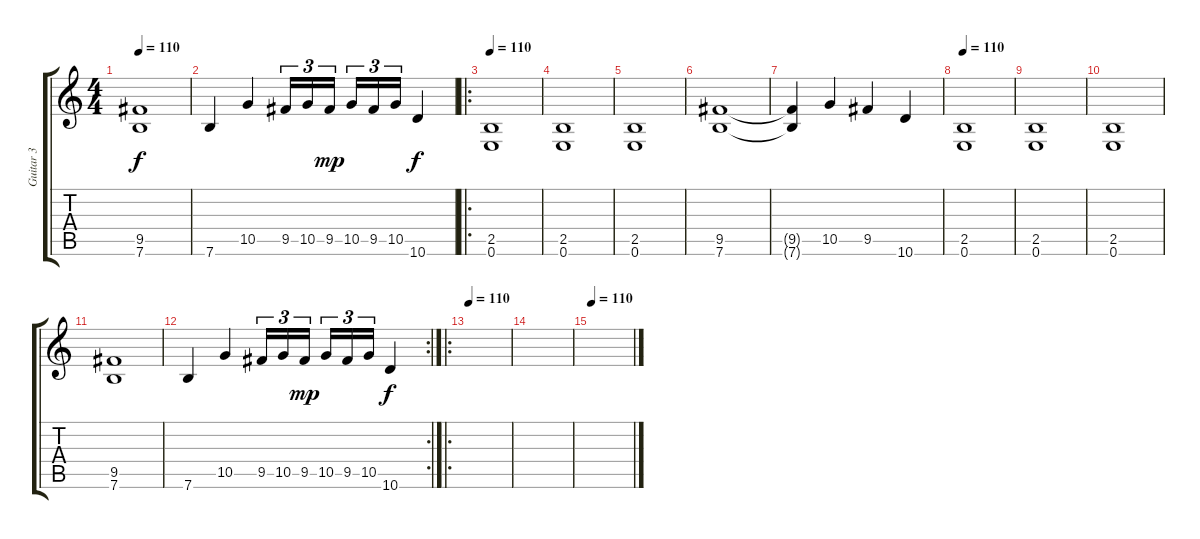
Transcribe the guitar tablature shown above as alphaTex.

\track ("Guitar 3" "Guitar 3") {instrument distortionguitar}
\staff {score tabs}
\tuning (E4 B3 G3 D3 A2 E2) {hide}
\ts (4 4)
\tempo 110
\clef g2
\ks c
(9.5 7.6).1{dy f} |
7.6.4 10.5.4 9.5.16{tu (3 2)} 10.5.16{tu (3 2)} 9.5.16{tu (3 2) dy mp} 10.5.16{tu (3 2)} 9.5.16{tu (3 2)} 10.5.16{tu (3 2)} 10.6.4{dy f} |
\ro
\tempo 110
(2.5 0.6).1 |
(2.5 0.6).1 |
(2.5 0.6).1 |
(9.5 7.6).1 |
(9.5{t} 7.6{t}).4 10.5.4 9.5.4 10.6.4 |
\tempo 110
(2.5 0.6).1 |
(2.5 0.6).1 |
(2.5 0.6).1 |
(9.5 7.6).1 |
\rc 2
7.6.4 10.5.4 9.5.16{tu (3 2)} 10.5.16{tu (3 2)} 9.5.16{tu (3 2) dy mp} 10.5.16{tu (3 2)} 9.5.16{tu (3 2)} 10.5.16{tu (3 2)} 10.6.4{dy f} |
\ro
\tempo 110
|
|
\tempo 110
